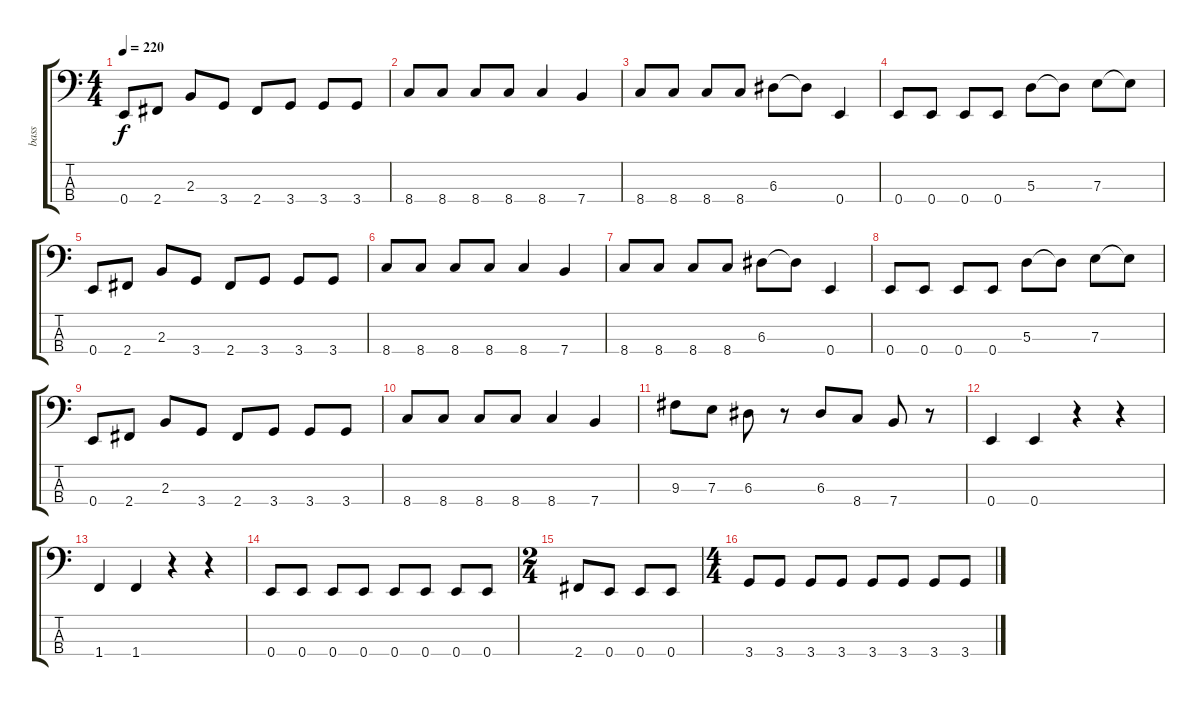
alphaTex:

\track ("bass" "bass") {instrument electricbassfinger}
\staff {score tabs}
\tuning (G2 D2 A1 E1) {hide}
\ts (4 4)
\tempo 220
\clef f4
\ks c
0.4.8{dy f} 2.4.8 2.3.8 3.4.8 2.4.8 3.4.8 3.4.8 3.4.8 |
8.4.8 8.4.8 8.4.8 8.4.8 8.4.4 7.4.4 |
8.4.8 8.4.8 8.4.8 8.4.8 6.3.8 6.3{t}.8 0.4.4 |
0.4.8 0.4.8 0.4.8 0.4.8 5.3.8 5.3{t}.8 7.3.8 7.3{t}.8 |
0.4.8 2.4.8 2.3.8 3.4.8 2.4.8 3.4.8 3.4.8 3.4.8 |
8.4.8 8.4.8 8.4.8 8.4.8 8.4.4 7.4.4 |
8.4.8 8.4.8 8.4.8 8.4.8 6.3.8 6.3{t}.8 0.4.4 |
0.4.8 0.4.8 0.4.8 0.4.8 5.3.8 5.3{t}.8 7.3.8 7.3{t}.8 |
0.4.8 2.4.8 2.3.8 3.4.8 2.4.8 3.4.8 3.4.8 3.4.8 |
8.4.8 8.4.8 8.4.8 8.4.8 8.4.4 7.4.4 |
9.3.8 7.3.8 6.3.8 r.8 6.3.8 8.4.8 7.4.8 r.8 |
0.4.4 0.4.4 r.4 r.4 |
1.4.4 1.4.4 r.4 r.4 |
0.4.8 0.4.8 0.4.8 0.4.8 0.4.8 0.4.8 0.4.8 0.4.8 |
\ts (2 4)
2.4.8 0.4.8 0.4.8 0.4.8 |
\ts (4 4)
3.4.8 3.4.8 3.4.8 3.4.8 3.4.8 3.4.8 3.4.8 3.4.8
